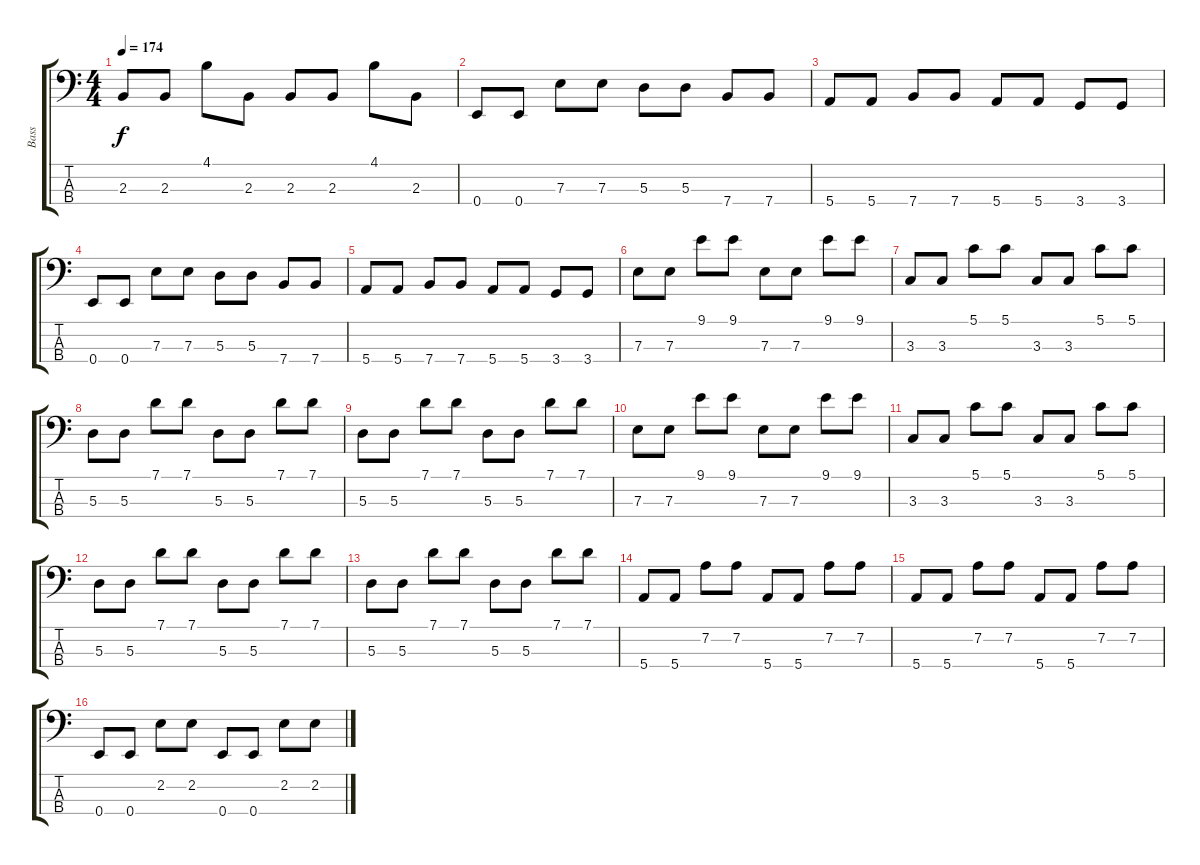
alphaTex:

\track ("Bass" "Bass") {instrument electricbassfinger}
\staff {score tabs}
\tuning (G2 D2 A1 E1) {hide}
\ts (4 4)
\tempo 174
\clef f4
\ks c
2.3.8{dy f} 2.3.8 4.1.8 2.3.8 2.3.8 2.3.8 4.1.8 2.3.8 |
0.4.8 0.4.8 7.3.8 7.3.8 5.3.8 5.3.8 7.4.8 7.4.8 |
5.4.8 5.4.8 7.4.8 7.4.8 5.4.8 5.4.8 3.4.8 3.4.8 |
0.4.8 0.4.8 7.3.8 7.3.8 5.3.8 5.3.8 7.4.8 7.4.8 |
5.4.8 5.4.8 7.4.8 7.4.8 5.4.8 5.4.8 3.4.8 3.4.8 |
7.3.8 7.3.8 9.1.8 9.1.8 7.3.8 7.3.8 9.1.8 9.1.8 |
3.3.8 3.3.8 5.1.8 5.1.8 3.3.8 3.3.8 5.1.8 5.1.8 |
5.3.8 5.3.8 7.1.8 7.1.8 5.3.8 5.3.8 7.1.8 7.1.8 |
5.3.8 5.3.8 7.1.8 7.1.8 5.3.8 5.3.8 7.1.8 7.1.8 |
7.3.8 7.3.8 9.1.8 9.1.8 7.3.8 7.3.8 9.1.8 9.1.8 |
3.3.8 3.3.8 5.1.8 5.1.8 3.3.8 3.3.8 5.1.8 5.1.8 |
5.3.8 5.3.8 7.1.8 7.1.8 5.3.8 5.3.8 7.1.8 7.1.8 |
5.3.8 5.3.8 7.1.8 7.1.8 5.3.8 5.3.8 7.1.8 7.1.8 |
5.4.8 5.4.8 7.2.8 7.2.8 5.4.8 5.4.8 7.2.8 7.2.8 |
5.4.8 5.4.8 7.2.8 7.2.8 5.4.8 5.4.8 7.2.8 7.2.8 |
0.4.8 0.4.8 2.2.8 2.2.8 0.4.8 0.4.8 2.2.8 2.2.8
